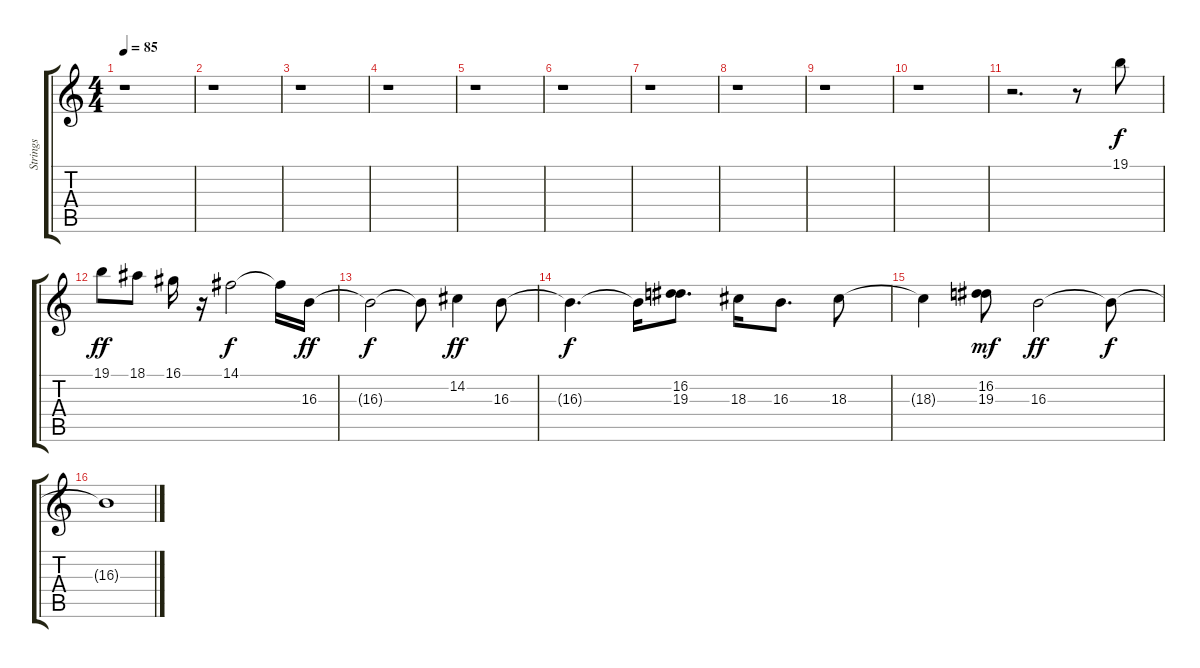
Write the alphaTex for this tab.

\track ("Strings" "Strings") {instrument stringensemble1}
\staff {score tabs}
\tuning (E4 B3 G3 D3 A2 E2) {hide}
\ts (4 4)
\tempo 85
\clef g2
\ks c
r.1{dy f} |
r.1 |
r.1 |
r.1 |
r.1 |
r.1 |
r.1 |
r.1 |
r.1 |
r.1 |
r.2{d} r.8 19.1.8 |
19.1.8{dy ff} 18.1.8 16.1.16 r.16 14.1.2{dy f} 14.1{t}.16 16.3.16{dy ff} |
16.3{t}.2{dy f} 16.3{t}.8 14.2.4{dy ff} 16.3.8 |
16.3{t}.4{d dy f} 16.3{t}.16 (16.2 19.3).8{d} 18.3.16 16.3.8{d} 18.3.8 |
18.3{t}.4 (16.2 19.3).8{dy mf} 16.3.2{dy ff} 16.3{t}.8{dy f} |
16.3{t}.1
